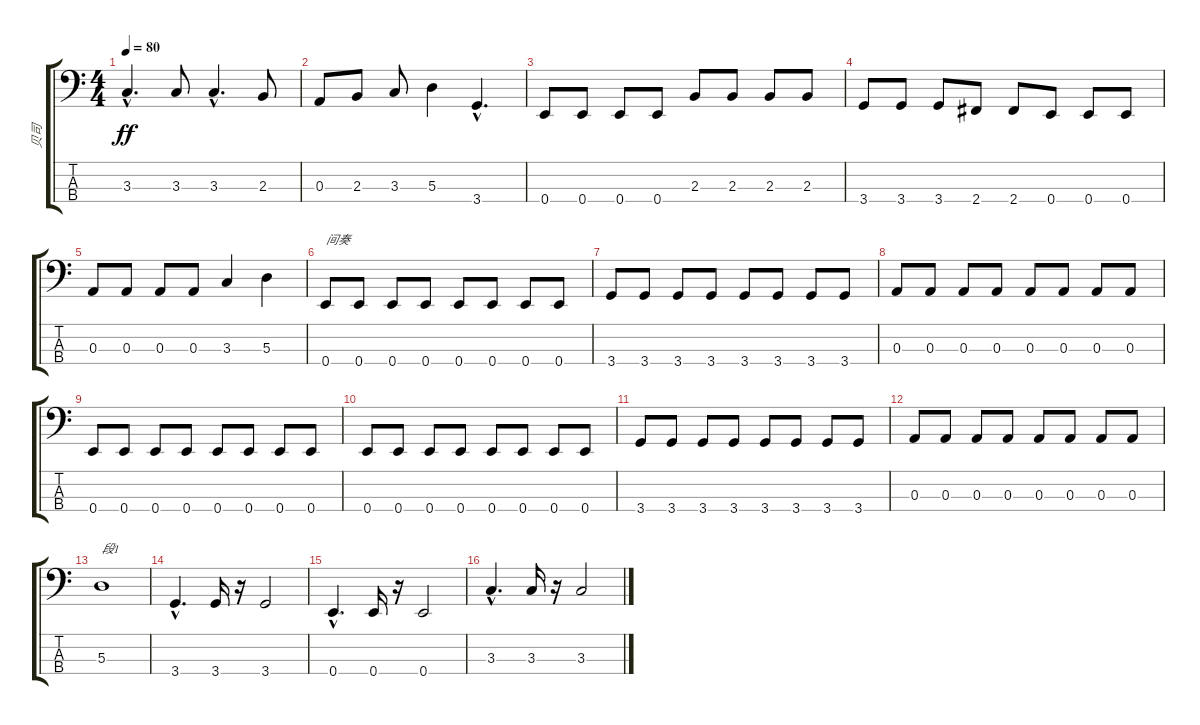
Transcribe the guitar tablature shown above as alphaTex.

\track ("贝司" "贝司") {instrument electricbassfinger}
\staff {score tabs}
\tuning (G2 D2 A1 E1) {hide}
\ts (4 4)
\tempo 80
\clef f4
\ks c
3.3{hac}.4{d dy ff} 3.3.8 3.3{hac}.4{d} 2.3.8 |
0.3.8 2.3.8 3.3.8 5.3.4 3.4{hac}.4{d} |
0.4.8 0.4.8 0.4.8 0.4.8 2.3.8 2.3.8 2.3.8 2.3.8 |
3.4.8 3.4.8 3.4.8 2.4.8 2.4.8 0.4.8 0.4.8 0.4.8 |
0.3.8 0.3.8 0.3.8 0.3.8 3.3.4 5.3.4 |
0.4.8{txt "间奏"} 0.4.8 0.4.8 0.4.8 0.4.8 0.4.8 0.4.8 0.4.8 |
3.4.8 3.4.8 3.4.8 3.4.8 3.4.8 3.4.8 3.4.8 3.4.8 |
0.3.8 0.3.8 0.3.8 0.3.8 0.3.8 0.3.8 0.3.8 0.3.8 |
0.4.8 0.4.8 0.4.8 0.4.8 0.4.8 0.4.8 0.4.8 0.4.8 |
0.4.8 0.4.8 0.4.8 0.4.8 0.4.8 0.4.8 0.4.8 0.4.8 |
3.4.8 3.4.8 3.4.8 3.4.8 3.4.8 3.4.8 3.4.8 3.4.8 |
0.3.8 0.3.8 0.3.8 0.3.8 0.3.8 0.3.8 0.3.8 0.3.8 |
5.3.1{txt "段1"} |
3.4{hac}.4{d} 3.4.16 r.16 3.4.2 |
0.4{hac}.4{d} 0.4.16 r.16 0.4.2 |
3.3{hac}.4{d} 3.3.16 r.16 3.3.2
